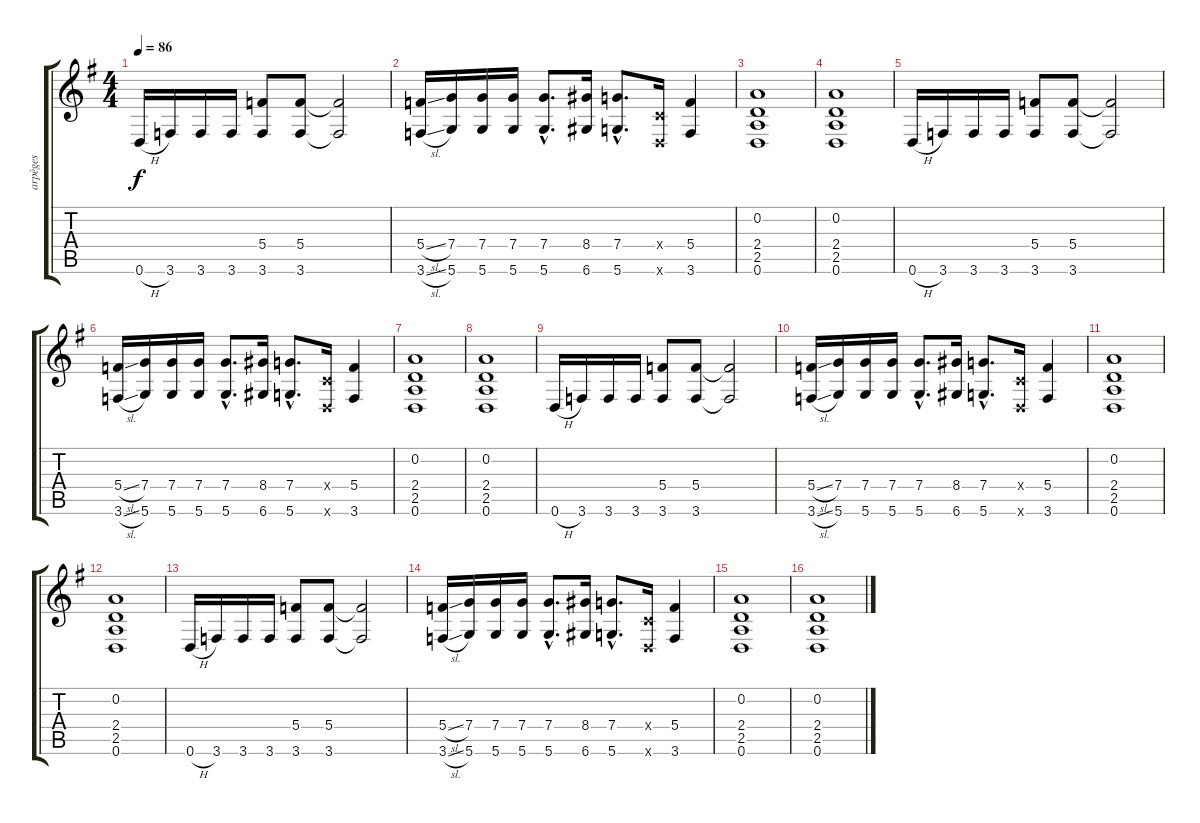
\track ("arpèges" "arpèges") {instrument overdrivenguitar}
\staff {score tabs}
\tuning (D4 A3 F3 C3 G2 D2) {hide}
\ts (4 4)
\tempo 86
\clef g2
\ks g
0.6{h}.16{dy f} 3.6.16 3.6.16 3.6.16 (5.4 3.6).8 (5.4 3.6).8 (5.4{t} 3.6{t}).2 |
(5.4{sl} 3.6{sl}).16 (7.4 5.6).16 (7.4 5.6).16 (7.4 5.6).16 (7.4{hac} 5.6{hac}).8{d} (8.4 6.6).16 (7.4{hac} 5.6{hac}).8{d} (0.4{x} 0.6{x}).16 (5.4 3.6).4 |
(0.2 2.4 2.5 0.6).1 |
(0.2 2.4 2.5 0.6).1 |
0.6{h}.16 3.6.16 3.6.16 3.6.16 (5.4 3.6).8 (5.4 3.6).8 (5.4{t} 3.6{t}).2 |
(5.4{sl} 3.6{sl}).16 (7.4 5.6).16 (7.4 5.6).16 (7.4 5.6).16 (7.4{hac} 5.6{hac}).8{d} (8.4 6.6).16 (7.4{hac} 5.6{hac}).8{d} (0.4{x} 0.6{x}).16 (5.4 3.6).4 |
(0.2 2.4 2.5 0.6).1 |
(0.2 2.4 2.5 0.6).1 |
0.6{h}.16 3.6.16 3.6.16 3.6.16 (5.4 3.6).8 (5.4 3.6).8 (5.4{t} 3.6{t}).2 |
(5.4{sl} 3.6{sl}).16 (7.4 5.6).16 (7.4 5.6).16 (7.4 5.6).16 (7.4{hac} 5.6{hac}).8{d} (8.4 6.6).16 (7.4{hac} 5.6{hac}).8{d} (0.4{x} 0.6{x}).16 (5.4 3.6).4 |
(0.2 2.4 2.5 0.6).1 |
(0.2 2.4 2.5 0.6).1 |
0.6{h}.16 3.6.16 3.6.16 3.6.16 (5.4 3.6).8 (5.4 3.6).8 (5.4{t} 3.6{t}).2 |
(5.4{sl} 3.6{sl}).16 (7.4 5.6).16 (7.4 5.6).16 (7.4 5.6).16 (7.4{hac} 5.6{hac}).8{d} (8.4 6.6).16 (7.4{hac} 5.6{hac}).8{d} (0.4{x} 0.6{x}).16 (5.4 3.6).4 |
(0.2 2.4 2.5 0.6).1 |
(0.2 2.4 2.5 0.6).1
